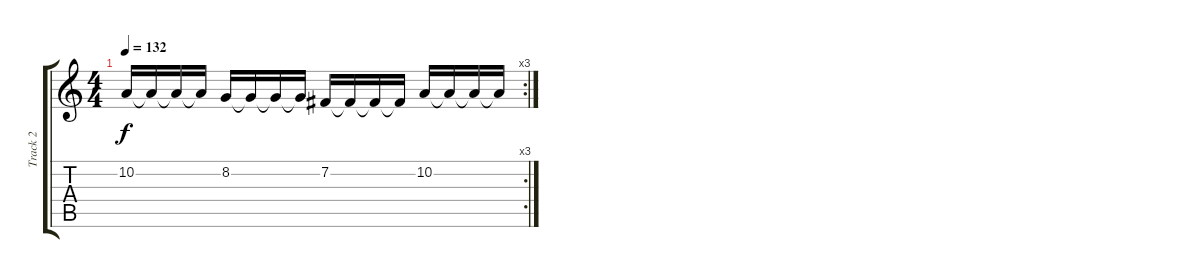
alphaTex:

\track ("Track 2" "Track 2") {instrument lead5charang}
\staff {score tabs}
\tuning (E4 B3 G3 D3 A2 E2) {hide}
\rc 3
\ts (4 4)
\tempo 132
\clef g2
\ks c
10.2.16{dy f} 10.2{t}.16 10.2{t}.16 10.2{t}.16 8.2.16 8.2{t}.16 8.2{t}.16 8.2{t}.16 7.2.16 7.2{t}.16 7.2{t}.16 7.2{t}.16 10.2.16 10.2{t}.16 10.2{t}.16 10.2{t}.16
